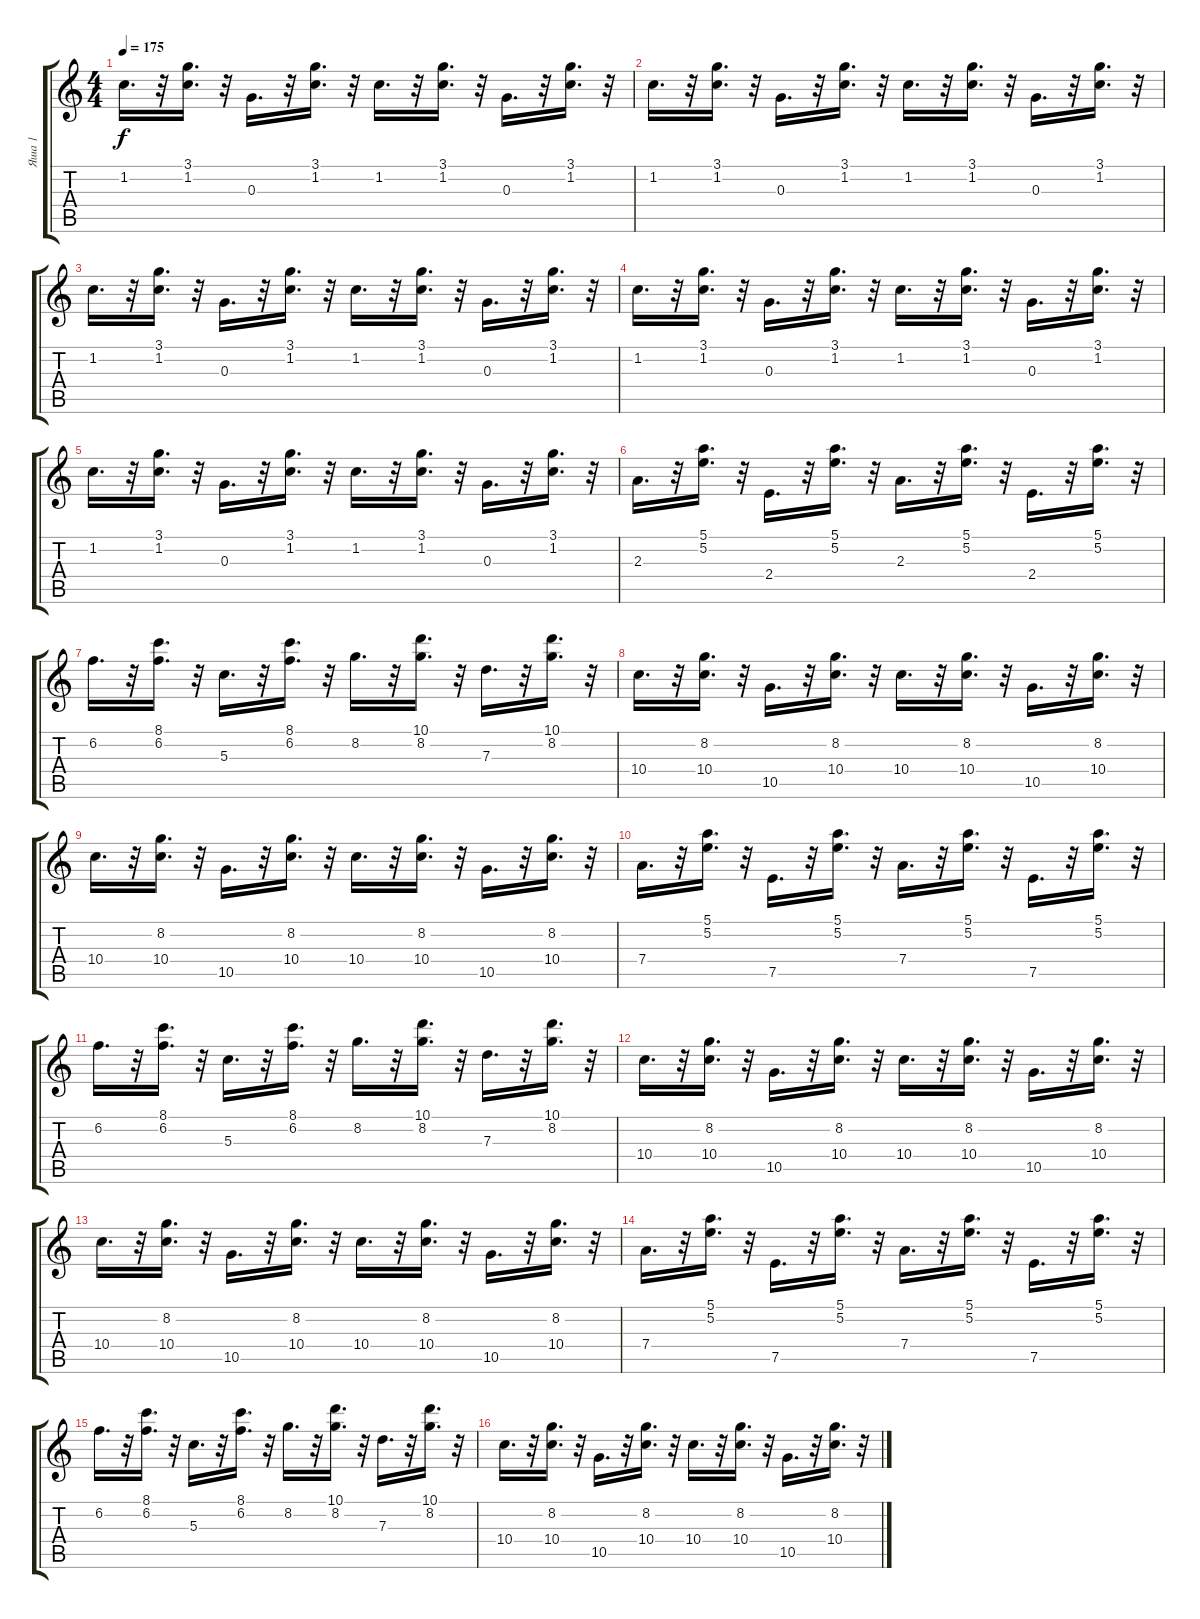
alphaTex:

\track ("Яша 1" "Яша 1") {instrument acousticguitarnylon}
\staff {score tabs}
\tuning (E4 B3 G3 D3 A2 E2) {hide}
\ts (4 4)
\tempo 175
\clef g2
\ks c
1.2.16{d dy f instrument acousticguitarnylon} r.32 (3.1 1.2).16{d} r.32 0.3.16{d} r.32 (3.1 1.2).16{d} r.32 1.2.16{d} r.32 (3.1 1.2).16{d} r.32 0.3.16{d} r.32 (3.1 1.2).16{d} r.32 |
1.2.16{d} r.32 (3.1 1.2).16{d} r.32 0.3.16{d} r.32 (3.1 1.2).16{d} r.32 1.2.16{d} r.32 (3.1 1.2).16{d} r.32 0.3.16{d} r.32 (3.1 1.2).16{d} r.32 |
1.2.16{d} r.32 (3.1 1.2).16{d} r.32 0.3.16{d} r.32 (3.1 1.2).16{d} r.32 1.2.16{d} r.32 (3.1 1.2).16{d} r.32 0.3.16{d} r.32 (3.1 1.2).16{d} r.32 |
1.2.16{d} r.32 (3.1 1.2).16{d} r.32 0.3.16{d} r.32 (3.1 1.2).16{d} r.32 1.2.16{d} r.32 (3.1 1.2).16{d} r.32 0.3.16{d} r.32 (3.1 1.2).16{d} r.32 |
1.2.16{d} r.32 (3.1 1.2).16{d} r.32 0.3.16{d} r.32 (3.1 1.2).16{d} r.32 1.2.16{d} r.32 (3.1 1.2).16{d} r.32 0.3.16{d} r.32 (3.1 1.2).16{d} r.32 |
2.3.16{d} r.32 (5.1 5.2).16{d} r.32 2.4.16{d} r.32 (5.1 5.2).16{d} r.32 2.3.16{d} r.32 (5.1 5.2).16{d} r.32 2.4.16{d} r.32 (5.1 5.2).16{d} r.32 |
6.2.16{d} r.32 (8.1 6.2).16{d} r.32 5.3.16{d} r.32 (8.1 6.2).16{d} r.32 8.2.16{d} r.32 (10.1 8.2).16{d} r.32 7.3.16{d} r.32 (10.1 8.2).16{d} r.32 |
10.4.16{d} r.32 (8.2 10.4).16{d} r.32 10.5.16{d} r.32 (8.2 10.4).16{d} r.32 10.4.16{d} r.32 (8.2 10.4).16{d} r.32 10.5.16{d} r.32 (8.2 10.4).16{d} r.32 |
10.4.16{d} r.32 (8.2 10.4).16{d} r.32 10.5.16{d} r.32 (8.2 10.4).16{d} r.32 10.4.16{d} r.32 (8.2 10.4).16{d} r.32 10.5.16{d} r.32 (8.2 10.4).16{d} r.32 |
7.4.16{d} r.32 (5.1 5.2).16{d} r.32 7.5.16{d} r.32 (5.1 5.2).16{d} r.32 7.4.16{d} r.32 (5.1 5.2).16{d} r.32 7.5.16{d} r.32 (5.1 5.2).16{d} r.32 |
6.2.16{d} r.32 (8.1 6.2).16{d} r.32 5.3.16{d} r.32 (8.1 6.2).16{d} r.32 8.2.16{d} r.32 (10.1 8.2).16{d} r.32 7.3.16{d} r.32 (10.1 8.2).16{d} r.32 |
10.4.16{d} r.32 (8.2 10.4).16{d} r.32 10.5.16{d} r.32 (8.2 10.4).16{d} r.32 10.4.16{d} r.32 (8.2 10.4).16{d} r.32 10.5.16{d} r.32 (8.2 10.4).16{d} r.32 |
10.4.16{d} r.32 (8.2 10.4).16{d} r.32 10.5.16{d} r.32 (8.2 10.4).16{d} r.32 10.4.16{d} r.32 (8.2 10.4).16{d} r.32 10.5.16{d} r.32 (8.2 10.4).16{d} r.32 |
7.4.16{d} r.32 (5.1 5.2).16{d} r.32 7.5.16{d} r.32 (5.1 5.2).16{d} r.32 7.4.16{d} r.32 (5.1 5.2).16{d} r.32 7.5.16{d} r.32 (5.1 5.2).16{d} r.32 |
6.2.16{d} r.32 (8.1 6.2).16{d} r.32 5.3.16{d} r.32 (8.1 6.2).16{d} r.32 8.2.16{d} r.32 (10.1 8.2).16{d} r.32 7.3.16{d} r.32 (10.1 8.2).16{d} r.32 |
10.4.16{d} r.32 (8.2 10.4).16{d} r.32 10.5.16{d} r.32 (8.2 10.4).16{d} r.32 10.4.16{d} r.32 (8.2 10.4).16{d} r.32 10.5.16{d} r.32 (8.2 10.4).16{d} r.32
